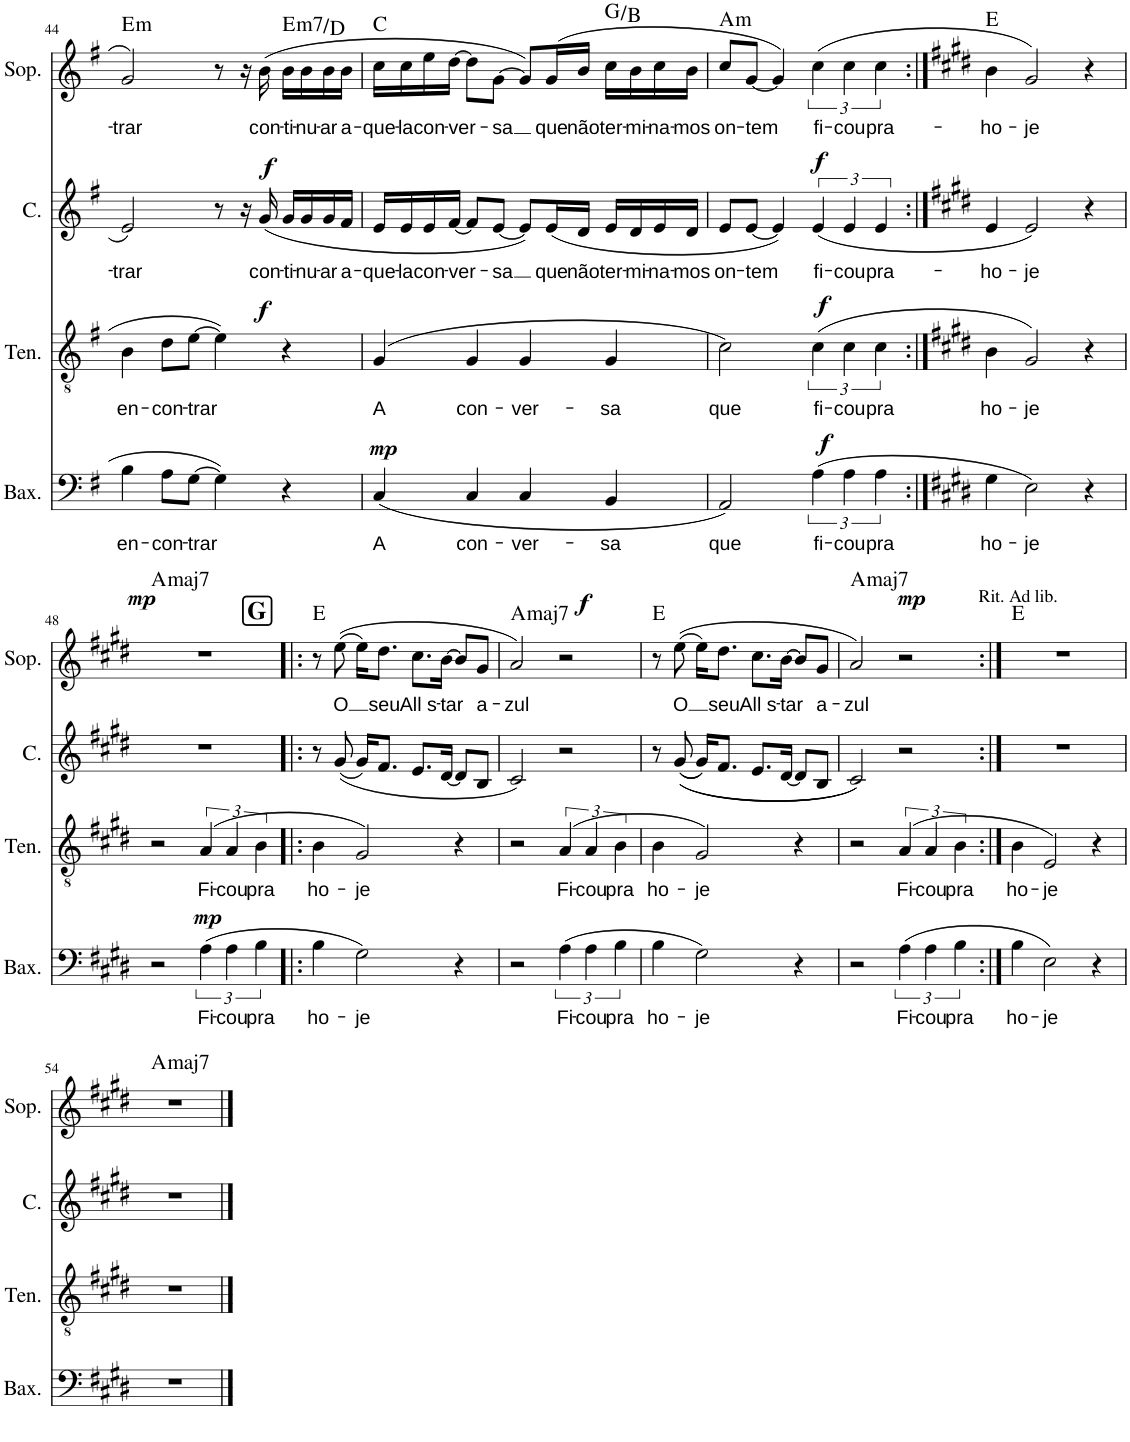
**kern	**text	**dynam	**kern	**text	**dynam	**kern	**text	**dynam	**kern	**text	**dynam	**harte
*part4	*part4	*part4	*part3	*part3	*part3	*part2	*part2	*part2	*part1	*part1	*part1	*part1
*staff4	*staff4	*staff4	*staff3	*staff3	*staff3	*staff2	*staff2	*staff2	*staff1	*staff1	*staff1	*
*I"Baixo	*	*	*I"Tenor	*	*	*I"Contralto	*	*	*I"Soprano	*	*	*
*I'Bax.	*	*	*I'Ten.	*	*	*I'C.	*	*	*I'Sop.	*	*	*
!!LO:PB:g=z
*clefF4	*	*	*clefGv2	*	*	*clefG2	*	*	*clefG2	*	*	*
*k[f#]	*	*	*k[f#]	*	*	*k[f#]	*	*	*k[f#]	*	*	*
*M4/4	*	*	*M4/4	*	*	*M4/4	*	*	*M4/4	*	*	*
=44	=44	=44	=44	=44	=44	=44	=44	=44	=44	=44	=44	=44
!	!LO:LY:b	!	!	!LO:LY:b	!	!	!LO:LY:b	!	!	!LO:LY:b	!	!LO:H:kt=m
4B\	en-	.	4B\	en-	.	2e/	-trar	.	2g/	-trar	.	E:min
!	!LO:LY:b	!	!	!LO:LY:b	!	!	!	!	!	!	!	!
8A\L	-con-	.	8d\L	-con-	.	.	.	.	.	.	.	.
!	!LO:LY:b	!	!	!LO:LY:b	!	!	!	!	!	!	!	!
[8G\J	-trar	.	[8e\J	-trar	.	.	.	.	.	.	.	.
4G\]	.	.	4e\]	.	.	8r	.	.	8r	.	.	.
.	.	.	.	.	.	16r	.	.	16r	.	.	.
!	!	!	!	!	!	!	!LO:LY:b	!LO:DY:a	!	!LO:LY:b	!	!
.	.	.	.	.	.	(16g/	con-	f	(16b\	con-	.	.
!	!	!	!	!	!LO:DY:a	!	!LO:LY:b	!	!	!LO:LY:b	!	!LO:H:kt=m7
4r	.	.	4r	.	f	16g/LL	-ti-	.	16b\LL	-ti-	.	E:min7/b7
!	!	!	!	!	!	!	!LO:LY:b	!	!	!LO:LY:b	!	!
.	.	.	.	.	.	16g/	-nu-	.	16b\	-nu-	.	.
!	!	!	!	!	!	!	!LO:LY:b	!	!	!LO:LY:b	!	!
.	.	.	.	.	.	16g/	-ar	.	16b\	-ar	.	.
!	!	!	!	!	!	!	!LO:LY:b	!	!	!LO:LY:b	!	!
.	.	.	.	.	.	16f#/JJ	a-	.	16b\JJ	a-	.	.
=45	=45	=45	=45	=45	=45	=45	=45	=45	=45	=45	=45	=45
!	!LO:LY:b	!LO:DY:a	!	!LO:LY:b	!	!	!LO:LY:b	!	!	!LO:LY:b	!	!
(4C/	A	mp	(4G/	A	.	16e/LL	-que-	.	16cc\LL	-que-	.	C:maj
!	!	!	!	!	!	!	!LO:LY:b	!	!	!LO:LY:b	!	!
.	.	.	.	.	.	16e/	-la	.	16cc\	-la	.	.
!	!	!	!	!	!	!	!LO:LY:b	!	!	!LO:LY:b	!	!
.	.	.	.	.	.	16e/	con-	.	16ee\	con-	.	.
!	!	!	!	!	!	!	!LO:LY:b	!	!	!LO:LY:b	!	!
.	.	.	.	.	.	[16f#/JJ	-ver-	.	[16dd\JJ	-ver-	.	.
!	!LO:LY:b	!	!	!LO:LY:b	!	!	!	!	!	!	!	!
4C/	con-	.	4G/	con-	.	8f#/L]	.	.	8dd\L]	.	.	.
!	!	!	!	!	!	!	!LO:LY:b	!	!	!LO:LY:b	!	!
.	.	.	.	.	.	[8e/J	-sa	.	[8g\J	-sa	.	.
!	!LO:LY:b	!	!	!LO:LY:b	!	!	!	!	!	!	!	!
4C/	-ver-	.	4G/	-ver-	.	8e/L])	.	.	8g/L])	.	.	.
!	!	!	!	!	!	!	!LO:LY:b	!	!	!LO:LY:b	!	!
.	.	.	.	.	.	(16e/L	que	.	(16g/L	que	.	.
!	!	!	!	!	!	!	!LO:LY:b	!	!	!LO:LY:b	!	!
.	.	.	.	.	.	16d/JJ	não	.	16b/JJ	não	.	.
!	!LO:LY:b	!	!	!LO:LY:b	!	!	!LO:LY:b	!	!	!LO:LY:b	!	!
4BB/	-sa	.	4G/	-sa	.	16e/LL	ter-	.	16cc\LL	ter-	.	G:maj/3
!	!	!	!	!	!	!	!LO:LY:b	!	!	!LO:LY:b	!	!
.	.	.	.	.	.	16d/	-mi-	.	16b\	-mi-	.	.
!	!	!	!	!	!	!	!LO:LY:b	!	!	!LO:LY:b	!	!
.	.	.	.	.	.	16e/	-na-	.	16cc\	-na-	.	.
!	!	!	!	!	!	!	!LO:LY:b	!	!	!LO:LY:b	!	!
.	.	.	.	.	.	16d/JJ	-mos	.	16b\JJ	-mos	.	.
=46	=46	=46	=46	=46	=46	=46	=46	=46	=46	=46	=46	=46
!	!LO:LY:b	!	!	!LO:LY:b	!	!	!LO:LY:b	!	!	!LO:LY:b	!	!LO:H:kt=m
2AA/)	que	.	2c\)	que	.	8e/L	on-	.	8cc/L	on-	.	A:min
!	!	!	!	!	!	!	!LO:LY:b	!	!	!LO:LY:b	!	!
.	.	.	.	.	.	[8e/J	-tem	.	[8g/J	-tem	.	.
.	.	.	.	.	.	4e/])	.	.	4g/])	.	.	.
!	!LO:LY:b	!LO:DY:a	!	!LO:LY:b	!LO:DY:a	!	!LO:LY:b	!LO:DY:a	!	!LO:LY:b	!	!
(6A\	fi-	f	(6c\	fi-	f	(6e/	fi-	f	(6cc\	fi-	.	.
!	!LO:LY:b	!	!	!LO:LY:b	!	!	!LO:LY:b	!	!	!LO:LY:b	!	!
6A\	-cou	.	6c\	-cou	.	6e/	-cou	.	6cc\	-cou	.	.
!	!LO:LY:b	!	!	!LO:LY:b	!	!	!LO:LY:b	!	!	!LO:LY:b	!	!
6A\	pra	.	6c\	pra	.	6e/	pra-	.	6cc\	pra-	.	.
=47:|!	=47:|!	=47:|!	=47:|!	=47:|!	=47:|!	=47:|!	=47:|!	=47:|!	=47:|!	=47:|!	=47:|!	=47:|!
*k[f#c#g#d#]	*	*	*k[f#c#g#d#]	*	*	*k[f#c#g#d#]	*	*	*k[f#c#g#d#]	*	*	*
!	!LO:LY:b	!	!	!LO:LY:b	!	!	!LO:LY:b	!	!	!LO:LY:b	!	!
4G#\	ho-	.	4B\	ho-	.	4e/	-ho-	.	4b\	-ho-	.	E:maj
!	!LO:LY:b	!	!	!LO:LY:b	!	!	!LO:LY:b	!	!	!LO:LY:b	!	!
2E\)	-je	.	2G#/)	-je	.	2e/)	-je	.	2g#/)	-je	.	.
4r	.	.	4r	.	.	4r	.	.	4r	.	.	.
!!LO:LB:g=z
=48	=48	=48	=48	=48	=48	=48	=48	=48	=48	=48	=48	=48
!	!	!	!	!	!	!	!	!	!	!	!LO:DY:a	!LO:H:kt=maj7
2r	.	.	2r	.	.	1r	.	.	1r	.	mp	A:maj7
!	!LO:LY:b	!LO:DY:a	!	!LO:LY:b	!	!	!	!	!	!	!	!
(6A\	Fi-	mp	(6A/	Fi-	.	.	.	.	.	.	.	.
!	!LO:LY:b	!	!	!LO:LY:b	!	!	!	!	!	!	!	!
6A\	-cou	.	6A/	-cou	.	.	.	.	.	.	.	.
!	!LO:LY:b	!	!	!LO:LY:b	!	!	!	!	!	!	!	!
6B\	pra	.	6B\	pra	.	.	.	.	.	.	.	.
!!LO:REH:place=s1:a:B:cj:fs=14:t=G
=49!|:	=49!|:	=49!|:	=49!|:	=49!|:	=49!|:	=49!|:	=49!|:	=49!|:	=49!|:	=49!|:	=49!|:	=49!|:
!	!LO:LY:b	!	!	!LO:LY:b	!	!	!	!	!	!	!	!
4B\	ho-	.	4B\	ho-	.	8r	.	.	8r	.	.	E:maj
!	!	!	!	!	!	!	!	!	!	!LO:LY:b	!	!
.	.	.	.	.	.	((8g#/	.	.	((8ee\	O	.	.
!	!LO:LY:b	!	!	!LO:LY:b	!	!	!	!	!	!	!	!
2G#\)	-je	.	2G#/)	-je	.	16g#/KL)	.	.	16ee\KL)	.	.	.
!	!	!	!	!	!	!	!	!	!	!LO:LY:b	!	!
.	.	.	.	.	.	8.f#/J	.	.	8.dd#\J	seu	.	.
!	!	!	!	!	!	!	!	!	!	!LO:LY:b	!	!
.	.	.	.	.	.	8.e/L	.	.	8.cc#\L	All s-	.	.
!	!	!	!	!	!	!	!	!	!	!LO:LY:b	!	!
.	.	.	.	.	.	[16d#/Jk	.	.	[16b\Jk	-tar	.	.
4r	.	.	4r	.	.	8d#/L]	.	.	8b/L]	.	.	.
!	!	!	!	!	!	!	!	!	!	!LO:LY:b	!	!
.	.	.	.	.	.	8B/J	.	.	8g#/J	a-	.	.
=50	=50	=50	=50	=50	=50	=50	=50	=50	=50	=50	=50	=50
!	!	!	!	!	!	!	!	!	!	!LO:LY:b	!	!LO:H:kt=maj7
2r	.	.	2r	.	.	2c#/)	.	.	2a/)	-zul	.	A:maj7
!	!LO:LY:b	!	!	!LO:LY:b	!	!	!	!	!	!	!LO:DY:a	!
(6A\	Fi-	.	(6A/	Fi-	.	2r	.	.	2r	.	f	.
!	!LO:LY:b	!	!	!LO:LY:b	!	!	!	!	!	!	!	!
6A\	-cou	.	6A/	-cou	.	.	.	.	.	.	.	.
!	!LO:LY:b	!	!	!LO:LY:b	!	!	!	!	!	!	!	!
6B\	pra	.	6B\	pra	.	.	.	.	.	.	.	.
=51	=51	=51	=51	=51	=51	=51	=51	=51	=51	=51	=51	=51
!	!LO:LY:b	!	!	!LO:LY:b	!	!	!	!	!	!	!	!
4B\	ho-	.	4B\	ho-	.	8r	.	.	8r	.	.	E:maj
!	!	!	!	!	!	!	!	!	!	!LO:LY:b	!	!
.	.	.	.	.	.	((((8g#/	.	.	((8ee\	O	.	.
!	!LO:LY:b	!	!	!LO:LY:b	!	!	!	!	!	!	!	!
2G#\)	-je	.	2G#/)	-je	.	16g#/KL))	.	.	16ee\KL)	.	.	.
!	!	!	!	!	!	!	!	!	!	!LO:LY:b	!	!
.	.	.	.	.	.	8.f#/J	.	.	8.dd#\J	seu	.	.
!	!	!	!	!	!	!	!	!	!	!LO:LY:b	!	!
.	.	.	.	.	.	8.e/L	.	.	8.cc#\L	All s-	.	.
!	!	!	!	!	!	!	!	!	!	!LO:LY:b	!	!
.	.	.	.	.	.	[16d#/Jk	.	.	[16b\Jk	-tar	.	.
4r	.	.	4r	.	.	8d#/L]	.	.	8b/L]	.	.	.
!	!	!	!	!	!	!	!	!	!	!LO:LY:b	!	!
.	.	.	.	.	.	8B/J	.	.	8g#/J	a-	.	.
=52	=52	=52	=52	=52	=52	=52	=52	=52	=52	=52	=52	=52
!	!	!	!	!	!	!	!	!	!	!LO:LY:b	!LO:DY:a	!LO:H:kt=maj7
2r	.	.	2r	.	.	2c#/))	.	.	2a/)	-zul	mp	A:maj7
!	!	!	!	!	!	!	!	!	!LO:TX:a:t=Rit. Ad lib.	!	!	!
!	!LO:LY:b	!	!	!LO:LY:b	!	!	!	!	!	!	!	!
(6A\	Fi-	.	(6A/	Fi-	.	2r	.	.	2r	.	.	.
!	!LO:LY:b	!	!	!LO:LY:b	!	!	!	!	!	!	!	!
6A\	-cou	.	6A/	-cou	.	.	.	.	.	.	.	.
!	!LO:LY:b	!	!	!LO:LY:b	!	!	!	!	!	!	!	!
6B\	pra	.	6B\	pra	.	.	.	.	.	.	.	.
=53:|!	=53:|!	=53:|!	=53:|!	=53:|!	=53:|!	=53:|!	=53:|!	=53:|!	=53:|!	=53:|!	=53:|!	=53:|!
!	!LO:LY:b	!	!	!LO:LY:b	!	!	!	!	!	!	!	!
4B\	ho-	.	4B\	ho-	.	1r	.	.	1r	.	.	E:maj
!	!LO:LY:b	!	!	!LO:LY:b	!	!	!	!	!	!	!	!
2E\)	-je	.	2E/)	-je	.	.	.	.	.	.	.	.
4r	.	.	4r	.	.	.	.	.	.	.	.	.
!!LO:LB:g=z
=54	=54	=54	=54	=54	=54	=54	=54	=54	=54	=54	=54	=54
!	!	!	!	!	!	!	!	!	!	!	!	!LO:H:kt=maj7
1r	.	.	1r	.	.	1r	.	.	1r	.	.	A:maj7
==	==	==	==	==	==	==	==	==	==	==	==	==
*-	*-	*-	*-	*-	*-	*-	*-	*-	*-	*-	*-	*-
